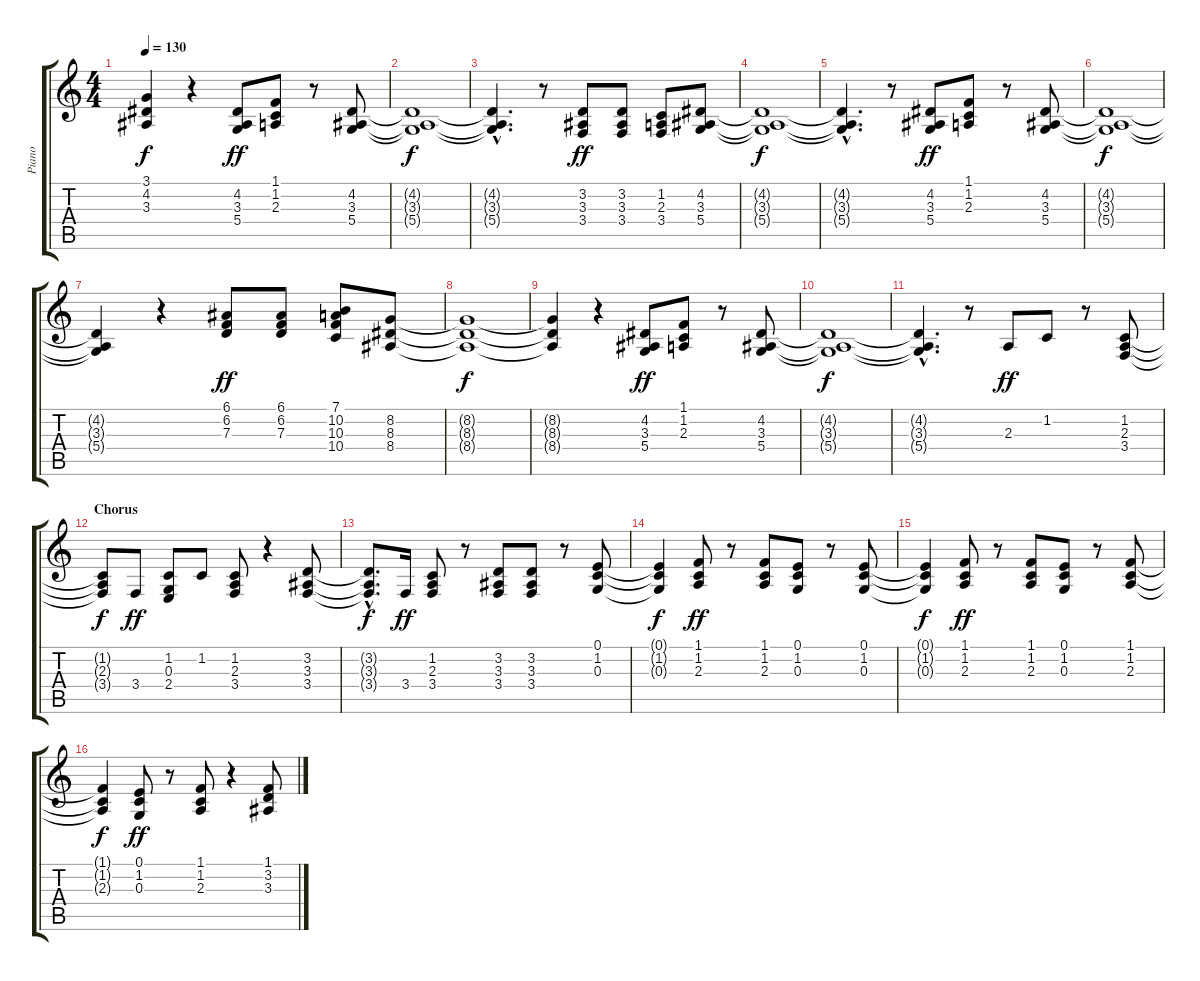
\track ("Piano" "Piano") {instrument electricpiano2}
\staff {score tabs}
\tuning (E4 B3 G3 D3 A2 E2) {hide}
\ts (4 4)
\tempo 130
\clef g2
\ks c
(3.1{t} 4.2{t} 3.3{t}).4{dy f} r.4 (4.2 3.3 5.4).8{dy ff} (1.1 1.2 2.3).8 r.8 (4.2 3.3 5.4).8 |
(4.2{t} 3.3{t} 5.4{t}).1{dy f} |
(4.2{hac t} 3.3{hac t} 5.4{hac t}).4{d} r.8 (3.2 3.3 3.4).8{dy ff} (3.2 3.3 3.4).8 (1.2 2.3 3.4).8 (4.2 3.3 5.4).8 |
(4.2{t} 3.3{t} 5.4{t}).1{dy f} |
(4.2{hac t} 3.3{hac t} 5.4{hac t}).4{d} r.8 (4.2 3.3 5.4).8{dy ff} (1.1 1.2 2.3).8 r.8 (4.2 3.3 5.4).8 |
(4.2{t} 3.3{t} 5.4{t}).1{dy f} |
(4.2{t} 3.3{t} 5.4{t}).4 r.4 (6.1 6.2 7.3).8{dy ff} (6.1 6.2 7.3).8 (7.1 10.2 10.3 10.4).8 (8.2 8.3 8.4).8 |
(8.2{t} 8.3{t} 8.4{t}).1{dy f} |
(8.2{t} 8.3{t} 8.4{t}).4 r.4 (4.2 3.3 5.4).8{dy ff} (1.1 1.2 2.3).8 r.8 (4.2 3.3 5.4).8 |
(4.2{t} 3.3{t} 5.4{t}).1{dy f} |
(4.2{hac t} 3.3{hac t} 5.4{hac t}).4{d} r.8 2.3.8{dy ff} 1.2.8 r.8 (1.2 2.3 3.4).8 |
\section ("" "Chorus")
(1.2{t} 2.3{t} 3.4{t}).8{dy f} 3.4.8{dy ff} (1.2 0.3 2.4).8 1.2.8 (1.2 2.3 3.4).8 r.4 (3.2 3.3 3.4).8 |
(3.2{hac t} 3.3{hac t} 3.4{t}).8{d dy f} 3.4.16{dy ff} (1.2 2.3 3.4).8 r.8 (3.2 3.3 3.4).8 (3.2 3.3 3.4).8 r.8 (0.1 1.2 0.3).8 |
(0.1{t} 1.2{t} 0.3{t}).4{dy f} (1.1 1.2 2.3).8{dy ff} r.8 (1.1 1.2 2.3).8 (0.1 1.2 0.3).8 r.8 (0.1 1.2 0.3).8 |
(0.1{t} 1.2{t} 0.3{t}).4{dy f} (1.1 1.2 2.3).8{dy ff} r.8 (1.1 1.2 2.3).8 (0.1 1.2 0.3).8 r.8 (1.1 1.2 2.3).8 |
(1.1{t} 1.2{t} 2.3{t}).4{dy f} (0.1 1.2 0.3).8{dy ff} r.8 (1.1 1.2 2.3).8 r.4 (1.1 3.2 3.3).8
